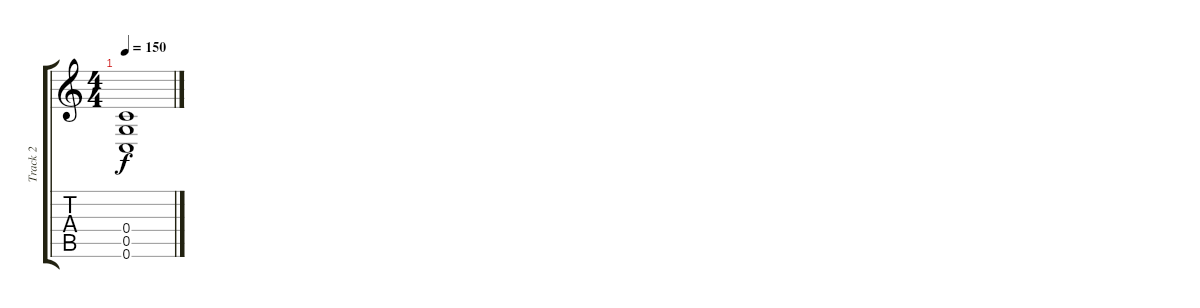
\track ("Track 2" "Track 2") {instrument overdrivenguitar}
\staff {score tabs}
\tuning (D4 A3 F3 C3 G2 C2) {hide}
\ts (4 4)
\tempo 150
\clef g2
\ks c
(0.4{t} 0.5{t} 0.6{t}).1{dy f}
